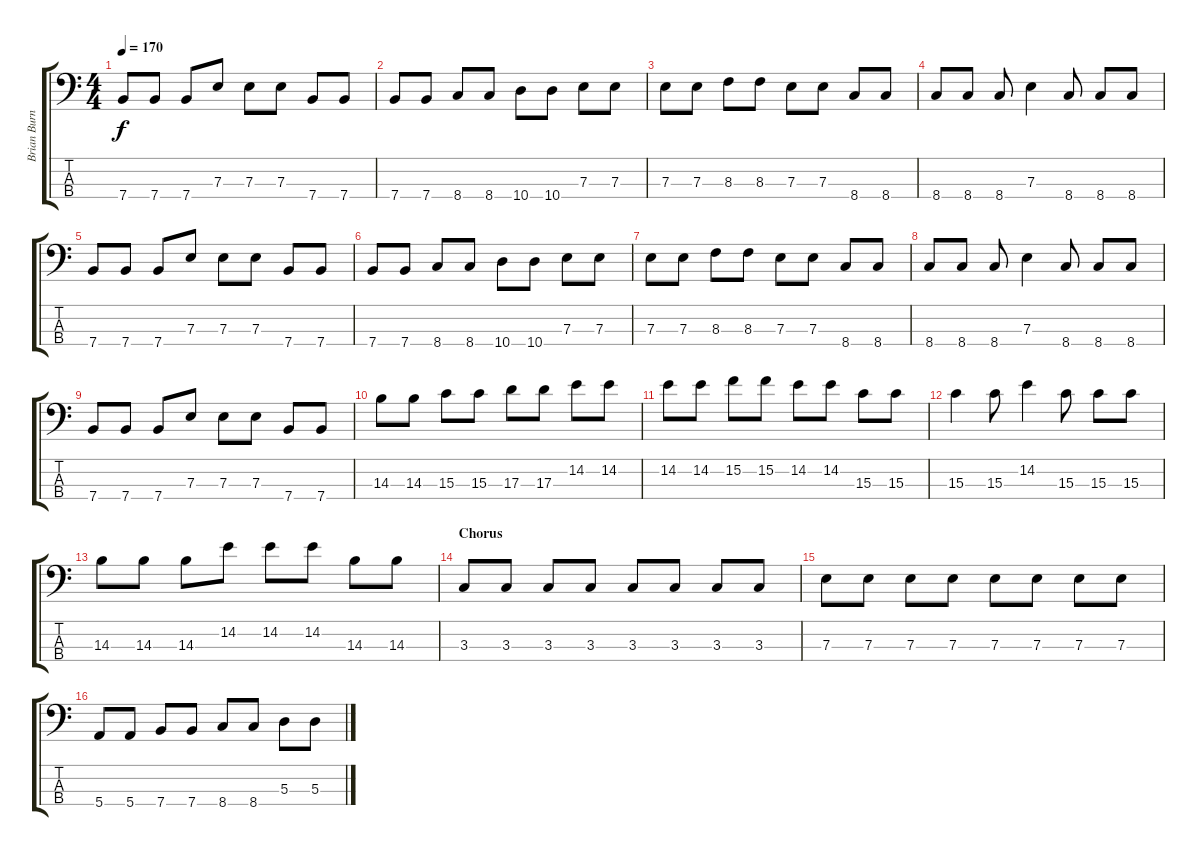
\track ("Brian Burnham" "Brian Burn") {instrument electricbasspick}
\staff {score tabs}
\tuning (G2 D2 A1 E1) {hide}
\ts (4 4)
\tempo 170
\clef f4
\ks c
7.4.8{dy f} 7.4.8 7.4.8 7.3.8 7.3.8 7.3.8 7.4.8 7.4.8 |
7.4.8 7.4.8 8.4.8 8.4.8 10.4.8 10.4.8 7.3.8 7.3.8 |
7.3.8 7.3.8 8.3.8 8.3.8 7.3.8 7.3.8 8.4.8 8.4.8 |
8.4.8 8.4.8 8.4.8 7.3.4 8.4.8 8.4.8 8.4.8 |
7.4.8 7.4.8 7.4.8 7.3.8 7.3.8 7.3.8 7.4.8 7.4.8 |
7.4.8 7.4.8 8.4.8 8.4.8 10.4.8 10.4.8 7.3.8 7.3.8 |
7.3.8 7.3.8 8.3.8 8.3.8 7.3.8 7.3.8 8.4.8 8.4.8 |
8.4.8 8.4.8 8.4.8 7.3.4 8.4.8 8.4.8 8.4.8 |
7.4.8 7.4.8 7.4.8 7.3.8 7.3.8 7.3.8 7.4.8 7.4.8 |
14.3.8 14.3.8 15.3.8 15.3.8 17.3.8 17.3.8 14.2.8 14.2.8 |
14.2.8 14.2.8 15.2.8 15.2.8 14.2.8 14.2.8 15.3.8 15.3.8 |
15.3.4 15.3.8 14.2.4 15.3.8 15.3.8 15.3.8 |
14.3.8 14.3.8 14.3.8 14.2.8 14.2.8 14.2.8 14.3.8 14.3.8 |
\section ("" "Chorus")
3.3.8 3.3.8 3.3.8 3.3.8 3.3.8 3.3.8 3.3.8 3.3.8 |
7.3.8 7.3.8 7.3.8 7.3.8 7.3.8 7.3.8 7.3.8 7.3.8 |
5.4.8 5.4.8 7.4.8 7.4.8 8.4.8 8.4.8 5.3.8 5.3.8
